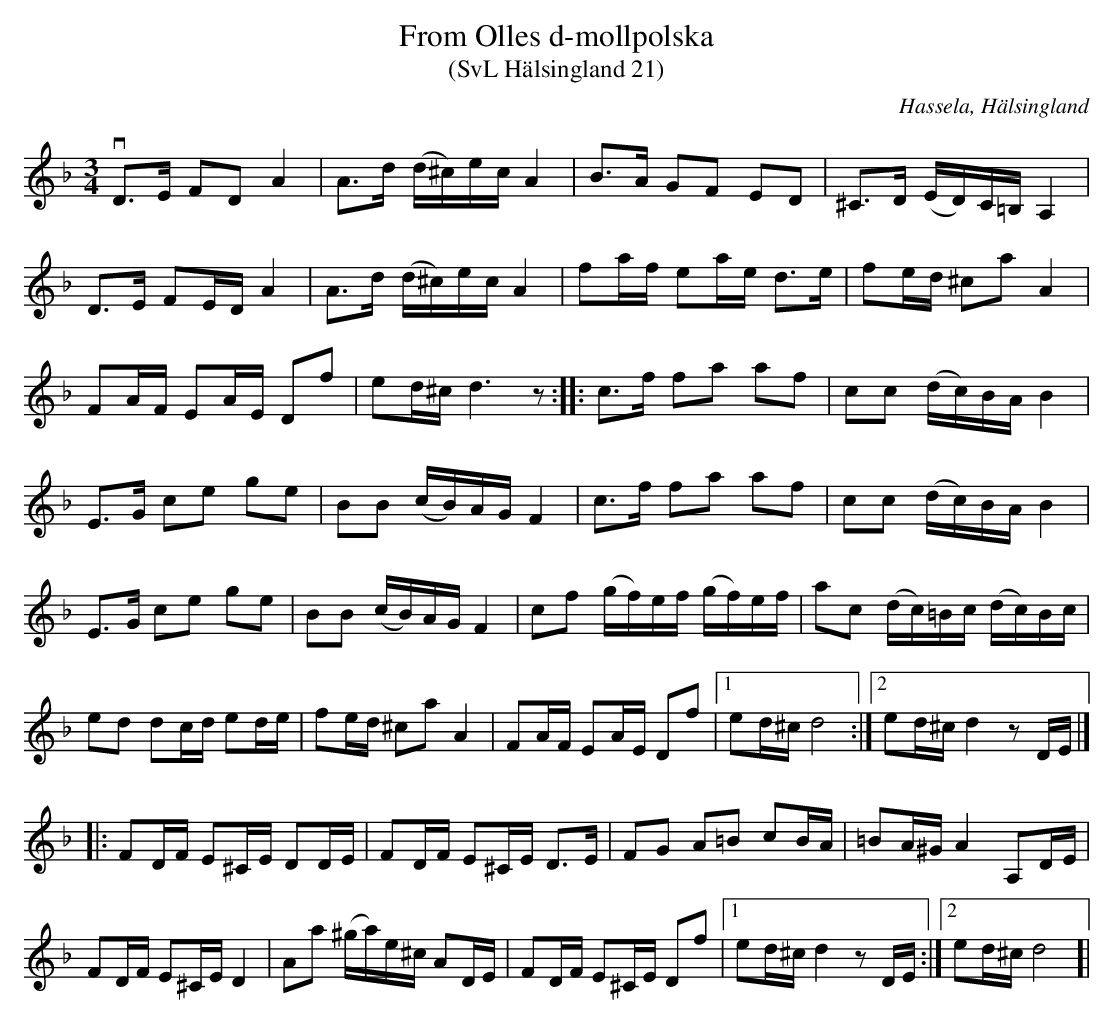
X:1
T:From Olles d-mollpolska
T:(SvL Hälsingland 21)
O:Hassela, Hälsingland
M:3/4
L:1/8
K:Dm
vD>E FD A2|A>d (d/^c/)e/c/ A2|B>A GF ED|^C>D (E/D/)C/=B,/ A,2|
D>E FE/D/ A2|A>d (d/^c/)e/c/ A2|fa/f/ ea/e/ d>e|fe/d/ ^ca A2|
FA/F/ EA/E/ Df|ed/^c/ d3 z:| |:c>f fa af|cc (d/c/)B/A/ B2|
E>G ce ge|BB (c/B/)A/G/ F2|c>f fa af|cc (d/c/)B/A/ B2|
E>G ce ge|BB (c/B/)A/G/ F2|cf (g/f/)e/f/ (g/f/)e/f/|ac (d/c/)=B/c/ (d/c/)B/c/|
ed dc/d/ ed/e/|fe/d/ ^ca A2|FA/F/ EA/E/ Df|1)ed/^c/ d4:|2ed/^c/ d2 zD/E/|]
|:FD/F/ E^C/E/ DD/E/|FD/F/ E^C/E/ D>E|FG A=B cB/A/|=BA/^G/ A2 A,D/E/|
FD/F/ E^C/E/ D2|Aa (^g/a/)e/^c/ AD/E/|FD/F/ E^C/E/ Df|1)ed/^c/ d2 zD/E/:|2)ed/^c/ d4]|
